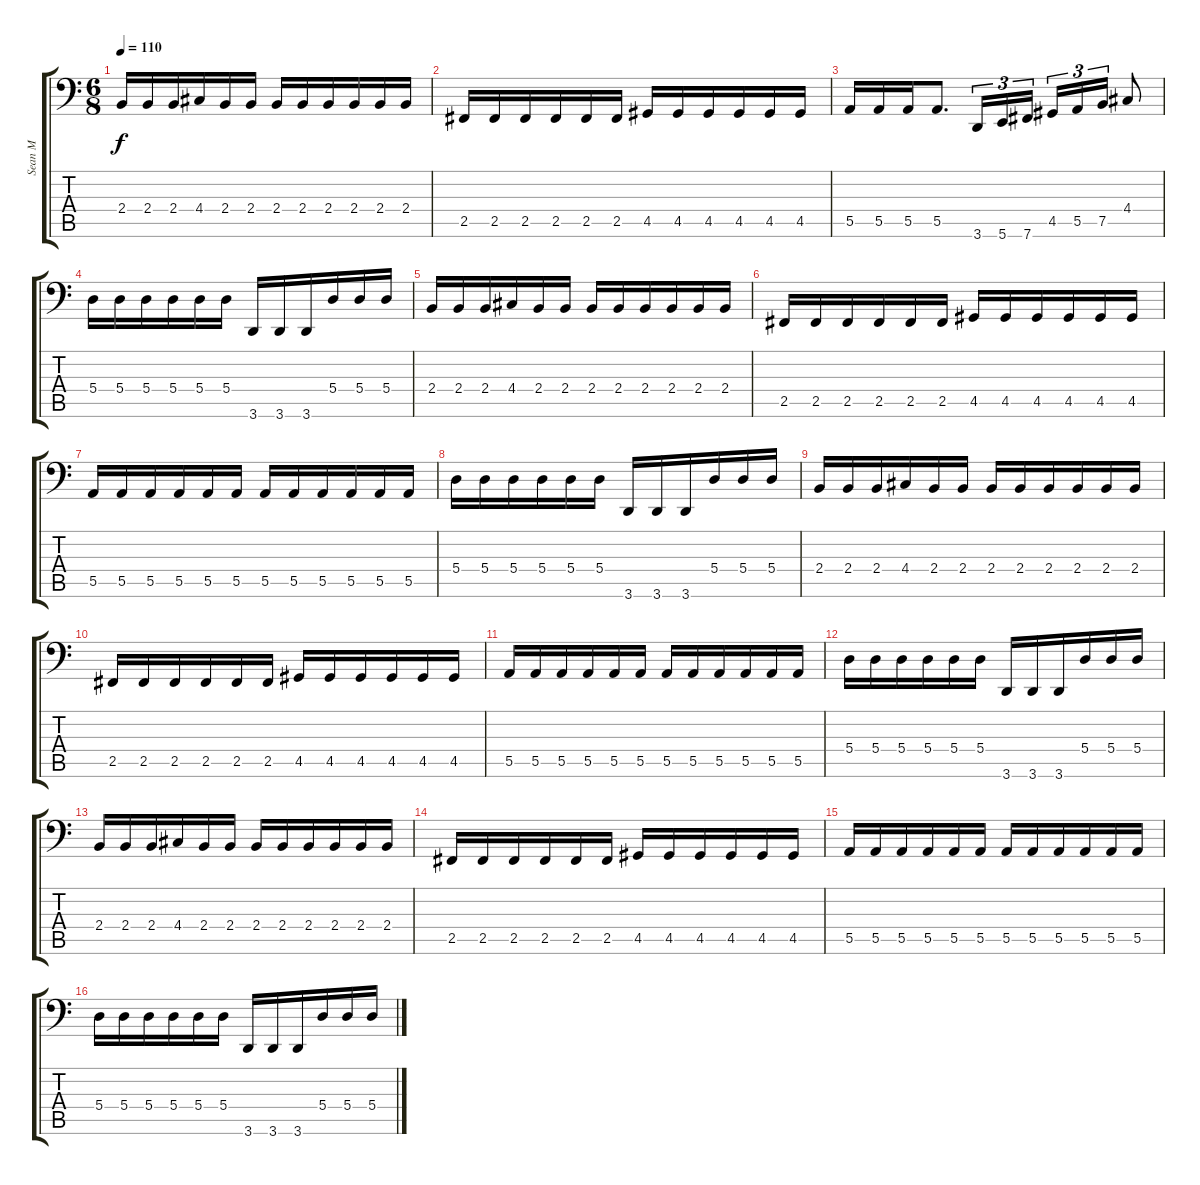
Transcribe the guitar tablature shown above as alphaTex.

\track ("Sean M" "Sean M") {instrument fretlessbass}
\staff {score tabs}
\tuning (C3 G2 D2 A1 E1 B0) {hide}
\ts (6 8)
\tempo 110
\clef f4
\ks c
2.4.16{dy f} 2.4.16 2.4.16 4.4.16 2.4.16 2.4.16 2.4.16 2.4.16 2.4.16 2.4.16 2.4.16 2.4.16 |
2.5.16 2.5.16 2.5.16 2.5.16 2.5.16 2.5.16 4.5.16 4.5.16 4.5.16 4.5.16 4.5.16 4.5.16 |
5.5.16 5.5.16 5.5.16 5.5.8{d} 3.6.16{tu (3 2)} 5.6.16{tu (3 2)} 7.6.16{tu (3 2) beam splitsecondary} 4.5.16{tu (3 2)} 5.5.16{tu (3 2)} 7.5.16{tu (3 2)} 4.4.8 |
5.4.16 5.4.16 5.4.16 5.4.16 5.4.16 5.4.16 3.6.16 3.6.16 3.6.16 5.4.16 5.4.16 5.4.16 |
2.4.16 2.4.16 2.4.16 4.4.16 2.4.16 2.4.16 2.4.16 2.4.16 2.4.16 2.4.16 2.4.16 2.4.16 |
2.5.16 2.5.16 2.5.16 2.5.16 2.5.16 2.5.16 4.5.16 4.5.16 4.5.16 4.5.16 4.5.16 4.5.16 |
5.5.16 5.5.16 5.5.16 5.5.16 5.5.16 5.5.16 5.5.16 5.5.16 5.5.16 5.5.16 5.5.16 5.5.16 |
5.4.16 5.4.16 5.4.16 5.4.16 5.4.16 5.4.16 3.6.16 3.6.16 3.6.16 5.4.16 5.4.16 5.4.16 |
2.4.16 2.4.16 2.4.16 4.4.16 2.4.16 2.4.16 2.4.16 2.4.16 2.4.16 2.4.16 2.4.16 2.4.16 |
2.5.16 2.5.16 2.5.16 2.5.16 2.5.16 2.5.16 4.5.16 4.5.16 4.5.16 4.5.16 4.5.16 4.5.16 |
5.5.16 5.5.16 5.5.16 5.5.16 5.5.16 5.5.16 5.5.16 5.5.16 5.5.16 5.5.16 5.5.16 5.5.16 |
5.4.16 5.4.16 5.4.16 5.4.16 5.4.16 5.4.16 3.6.16 3.6.16 3.6.16 5.4.16 5.4.16 5.4.16 |
2.4.16 2.4.16 2.4.16 4.4.16 2.4.16 2.4.16 2.4.16 2.4.16 2.4.16 2.4.16 2.4.16 2.4.16 |
2.5.16 2.5.16 2.5.16 2.5.16 2.5.16 2.5.16 4.5.16 4.5.16 4.5.16 4.5.16 4.5.16 4.5.16 |
5.5.16 5.5.16 5.5.16 5.5.16 5.5.16 5.5.16 5.5.16 5.5.16 5.5.16 5.5.16 5.5.16 5.5.16 |
5.4.16 5.4.16 5.4.16 5.4.16 5.4.16 5.4.16 3.6.16 3.6.16 3.6.16 5.4.16 5.4.16 5.4.16
